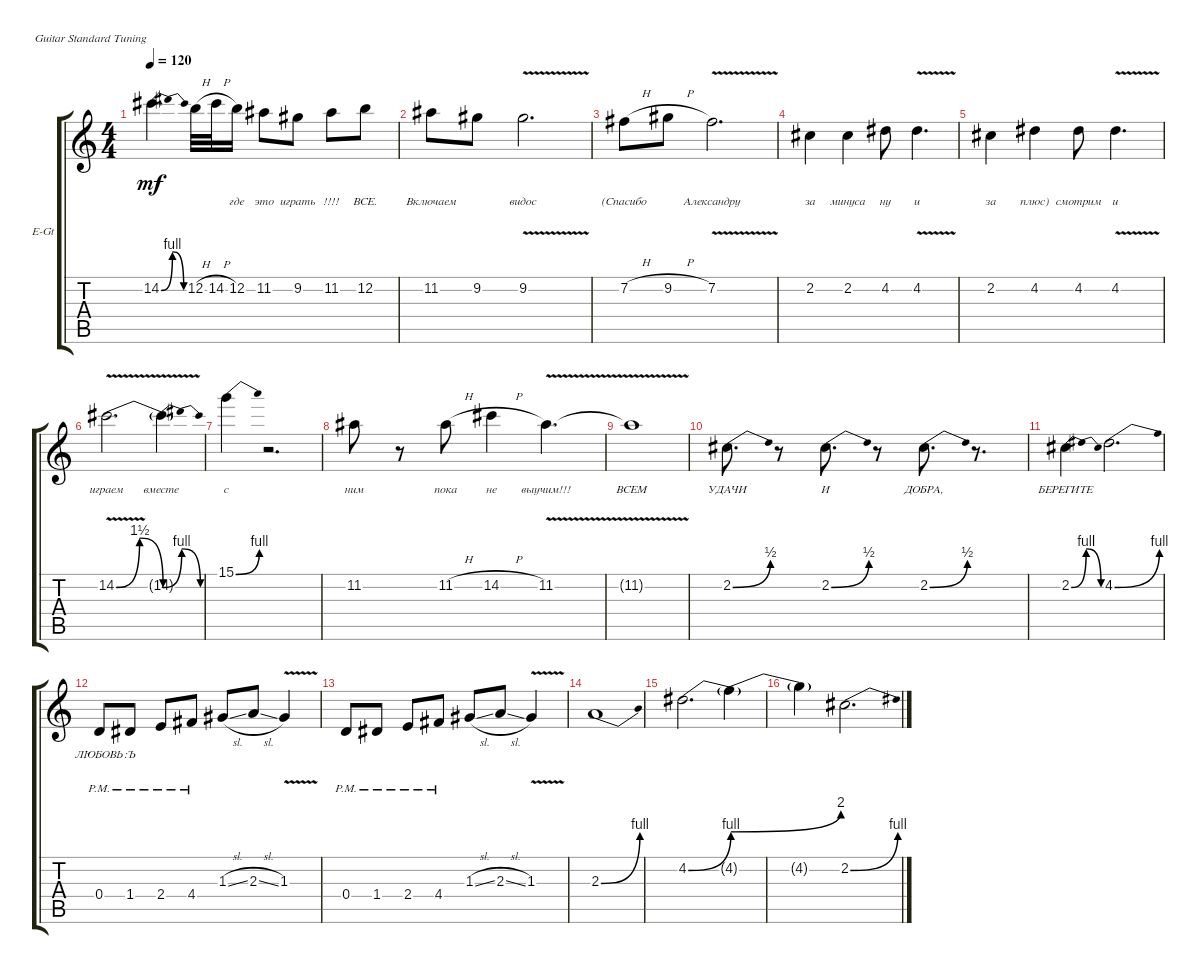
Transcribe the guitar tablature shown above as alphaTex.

\defaultSystemsLayout 4
\bracketExtendMode groupsimilarinstruments
\firstSystemTrackNameOrientation horizontal
\otherSystemsTrackNameOrientation horizontal
\track ("Electric Guitar" "E-Gt") {instrument overdrivenguitar}
\staff {score tabs}
\tuning (E4 B3 G3 D3 A2 E2)
\ts (4 4)
\tempo 120
\clef g2
\ks c
14.2{be (bendrelease 0 0 10.2 4 20.4 4 30 0)}.4{d lyrics (0 "") lyrics (1 "") lyrics (2 "") lyrics (3 "") lyrics (4 "") dy mf} 12.2{h}.32{lyrics (0 "") lyrics (1 "") lyrics (2 "") lyrics (3 "") lyrics (4 "")} 14.2{h}.32{lyrics (0 "") lyrics (1 "") lyrics (2 "") lyrics (3 "") lyrics (4 "")} 12.2.16{lyrics (0 "где") lyrics (1 "") lyrics (2 "") lyrics (3 "") lyrics (4 "")} 11.2.8{lyrics (0 "это") lyrics (1 "") lyrics (2 "") lyrics (3 "") lyrics (4 "")} 9.2.8{lyrics (0 "играть") lyrics (1 "") lyrics (2 "") lyrics (3 "") lyrics (4 "")} 11.2.8{lyrics (0 "!!!!") lyrics (1 "") lyrics (2 "") lyrics (3 "") lyrics (4 "")} 12.2.8{lyrics (0 "ВСЕ.") lyrics (1 "") lyrics (2 "") lyrics (3 "") lyrics (4 "")} |
11.2.8{lyrics (0 "Включаем") lyrics (1 "") lyrics (2 "") lyrics (3 "") lyrics (4 "")} 9.2.8{lyrics (0 "") lyrics (1 "") lyrics (2 "") lyrics (3 "") lyrics (4 "")} 9.2{v}.2{d lyrics (0 "видос") lyrics (1 "") lyrics (2 "") lyrics (3 "") lyrics (4 "")} |
7.2{h}.8{lyrics (0 "(Спасибо") lyrics (1 "") lyrics (2 "") lyrics (3 "") lyrics (4 "")} 9.2{h}.8{lyrics (0 "") lyrics (1 "") lyrics (2 "") lyrics (3 "") lyrics (4 "")} 7.2{v}.2{d lyrics (0 "Александру") lyrics (1 "") lyrics (2 "") lyrics (3 "") lyrics (4 "")} |
2.2.4{lyrics (0 "за") lyrics (1 "") lyrics (2 "") lyrics (3 "") lyrics (4 "")} 2.2.4{lyrics (0 "минуса") lyrics (1 "") lyrics (2 "") lyrics (3 "") lyrics (4 "")} 4.2.8{lyrics (0 "ну") lyrics (1 "") lyrics (2 "") lyrics (3 "") lyrics (4 "")} 4.2{v}.4{d lyrics (0 "и") lyrics (1 "") lyrics (2 "") lyrics (3 "") lyrics (4 "")} |
2.2.4{lyrics (0 "за") lyrics (1 "") lyrics (2 "") lyrics (3 "") lyrics (4 "")} 4.2.4{lyrics (0 "плюс)") lyrics (1 "") lyrics (2 "") lyrics (3 "") lyrics (4 "")} 4.2.8{lyrics (0 "смотрим") lyrics (1 "") lyrics (2 "") lyrics (3 "") lyrics (4 "")} 4.2{v}.4{d lyrics (0 "и") lyrics (1 "") lyrics (2 "") lyrics (3 "") lyrics (4 "")} |
14.2{be (bendrelease 0 0 9.6 6 20.4 6 30 0) v}.2{d lyrics (0 "играем") lyrics (1 "") lyrics (2 "") lyrics (3 "") lyrics (4 "")} 14.2{be (bendrelease 0 0 10.2 4 20.4 4 30 0) t}.4{lyrics (0 "вместе") lyrics (1 "") lyrics (2 "") lyrics (3 "") lyrics (4 "")} |
15.1{be (bend 0 0 15 4)}.4{lyrics (0 "с") lyrics (1 "") lyrics (2 "") lyrics (3 "") lyrics (4 "")} r.2{d} |
11.2.8{lyrics (0 "ним") lyrics (1 "") lyrics (2 "") lyrics (3 "") lyrics (4 "")} r.8 11.2{h}.8{lyrics (0 "пока") lyrics (1 "") lyrics (2 "") lyrics (3 "") lyrics (4 "")} 14.2{h}.4{lyrics (0 "не") lyrics (1 "") lyrics (2 "") lyrics (3 "") lyrics (4 "")} 11.2{v}.4{d lyrics (0 "выучим!!!") lyrics (1 "") lyrics (2 "") lyrics (3 "") lyrics (4 "")} |
11.2{v t}.1{lyrics (0 "ВСЕМ") lyrics (1 "") lyrics (2 "") lyrics (3 "") lyrics (4 "")} |
2.2{be (bend 0 0 15 2)}.8{d lyrics (0 "УДАЧИ") lyrics (1 "") lyrics (2 "") lyrics (3 "") lyrics (4 "")} r.8 2.2{be (bend 0 0 15 2)}.8{d lyrics (0 "И") lyrics (1 "") lyrics (2 "") lyrics (3 "") lyrics (4 "")} r.8 2.2{be (bend 0 0 15 2)}.8{d lyrics (0 "ДОБРА,") lyrics (1 "") lyrics (2 "") lyrics (3 "") lyrics (4 "")} r.8{d} |
2.2{be (bendrelease 0 0 10.2 4 20.4 4 30 0)}.4{lyrics (0 "БЕРЕГИТЕ") lyrics (1 "") lyrics (2 "") lyrics (3 "") lyrics (4 "")} 4.2{be (bend 0 0 15 4)}.2{d lyrics (0 "") lyrics (1 "") lyrics (2 "") lyrics (3 "") lyrics (4 "")} |
0.4{pm}.8{lyrics (0 "ЛЮБОВЬ") lyrics (1 "") lyrics (2 "") lyrics (3 "") lyrics (4 "")} 1.4{pm}.8{lyrics (0 ":Ъ") lyrics (1 "") lyrics (2 "") lyrics (3 "") lyrics (4 "")} 2.4{pm}.8 4.4{pm}.8 1.3{sl}.8 2.3{sl}.8 1.3{v}.4 |
0.4{pm}.8 1.4{pm}.8 2.4{pm}.8 4.4{pm}.8 1.3{sl}.8 2.3{sl}.8 1.3{v}.4 |
2.3{be (bend 0 0 15 4)}.1 |
4.2{be (bend 0 0 15 4)}.2{d} 4.2{be (bend 0 4 15 8) t}.4 |
4.2{t}.4 2.2{be (bend 0 0 15 4)}.2{d}
